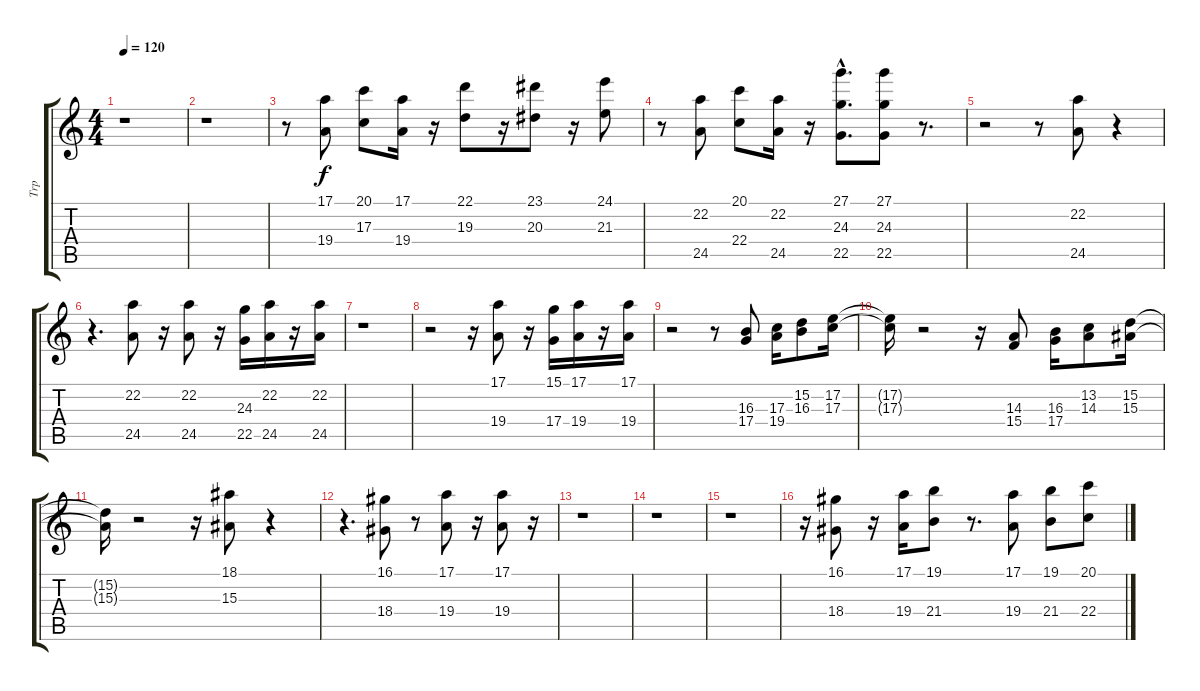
\track ("Trp" "Trp") {instrument brasssection}
\staff {score tabs}
\tuning (E4 B3 G3 D3 A2 E2) {hide}
\ts (4 4)
\tempo 120
\clef g2
\ks c
r.1{dy f} |
r.1 |
r.8 (17.1 19.4).8 (20.1 17.3).8 (17.1 19.4).16 r.16 (22.1 19.3).8 r.16 (23.1 20.3).8 r.16 (24.1 21.3).8 |
r.8 (22.2 24.5).8 (20.1 22.4).8 (22.2 24.5).16 r.16 (27.1{hac} 24.3{hac} 22.5{hac}).8{d} (27.1 24.3 22.5).8 r.8{d} |
r.2 r.8 (22.2 24.5).8 r.4 |
r.4{d} (22.2 24.5).8 r.16 (22.2 24.5).8 r.16 (24.3 22.5).16 (22.2 24.5).16 r.16 (22.2 24.5).16 |
r.1 |
r.2 r.16 (17.1 19.4).8 r.16 (15.1 17.4).16 (17.1 19.4).16 r.16 (17.1 19.4).16 |
r.2 r.8 (16.3 17.4).8 (17.3 19.4).16 (15.2 16.3).8 (17.2 17.3).16 |
(17.2{t} 17.3{t}).16 r.2 r.16 (14.3 15.4).8 (16.3 17.4).16 (13.2 14.3).8 (15.2 15.3).16 |
(15.2{t} 15.3{t}).16 r.2 r.16 (18.1 15.3).8 r.4 |
r.4{d} (16.1 18.4).8 r.8 (17.1 19.4).8 r.16 (17.1 19.4).8 r.16 |
r.1 |
r.1 |
r.1 |
r.16 (16.1 18.4).8 r.16 (17.1 19.4).16 (19.1 21.4).8 r.8{d} (17.1 19.4).8 (19.1 21.4).8 (20.1 22.4).8
